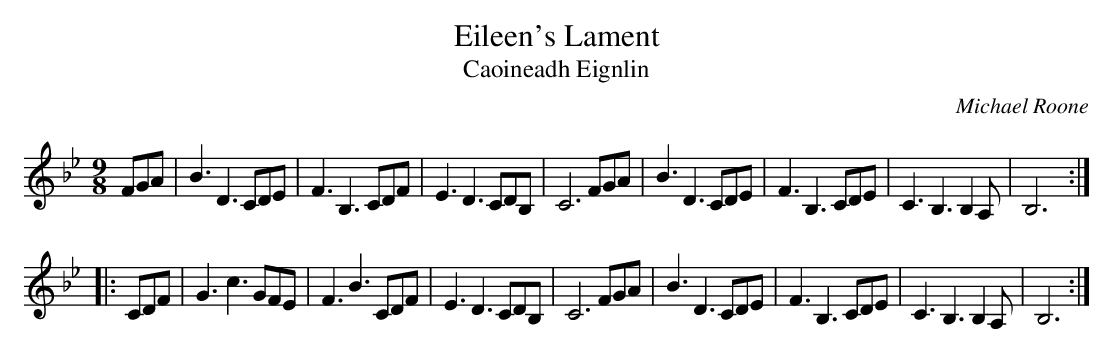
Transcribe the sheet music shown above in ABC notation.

X:1
T: Eileen's Lament
T: Caoineadh Eignlin
C: Michael Roone
M: 9/8
L: 1/8
K: Bb
FGA |\
B3 D3 CDE | F3 B,3 CDF | E3 D3 CDB, | C6 FGA |\
B3 D3 CDE | F3 B,3 CDE | C3 B,3 B,2A, | B,6 :|
|: CDF |\
G3 c3 GFE | F3 B3 CDF | E3 D3 CDB, | C6 FGA |\
B3 D3 CDE | F3 B,3 CDE | C3 B,3 B,2A, | B,6 :|
